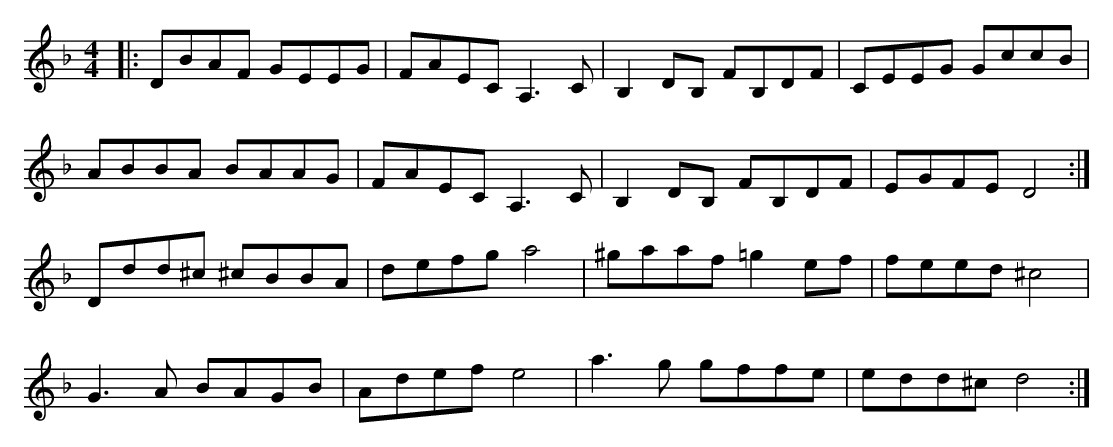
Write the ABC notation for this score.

X:1
M:4/4
K:Gdor
|:DBAF GEEG|FAEC A,3C|B,2DB, FB,DF|CEEG GccB|
ABBA BAAG|FAEC A,3C|B,2DB, FB,DF|EGFE D4:|
Ddd^c ^cBBA|defg a4|^gaaf =g2ef|feed ^c4|
G3 A BAGB|Adef e4|a3g gffe|edd^c d4:|
